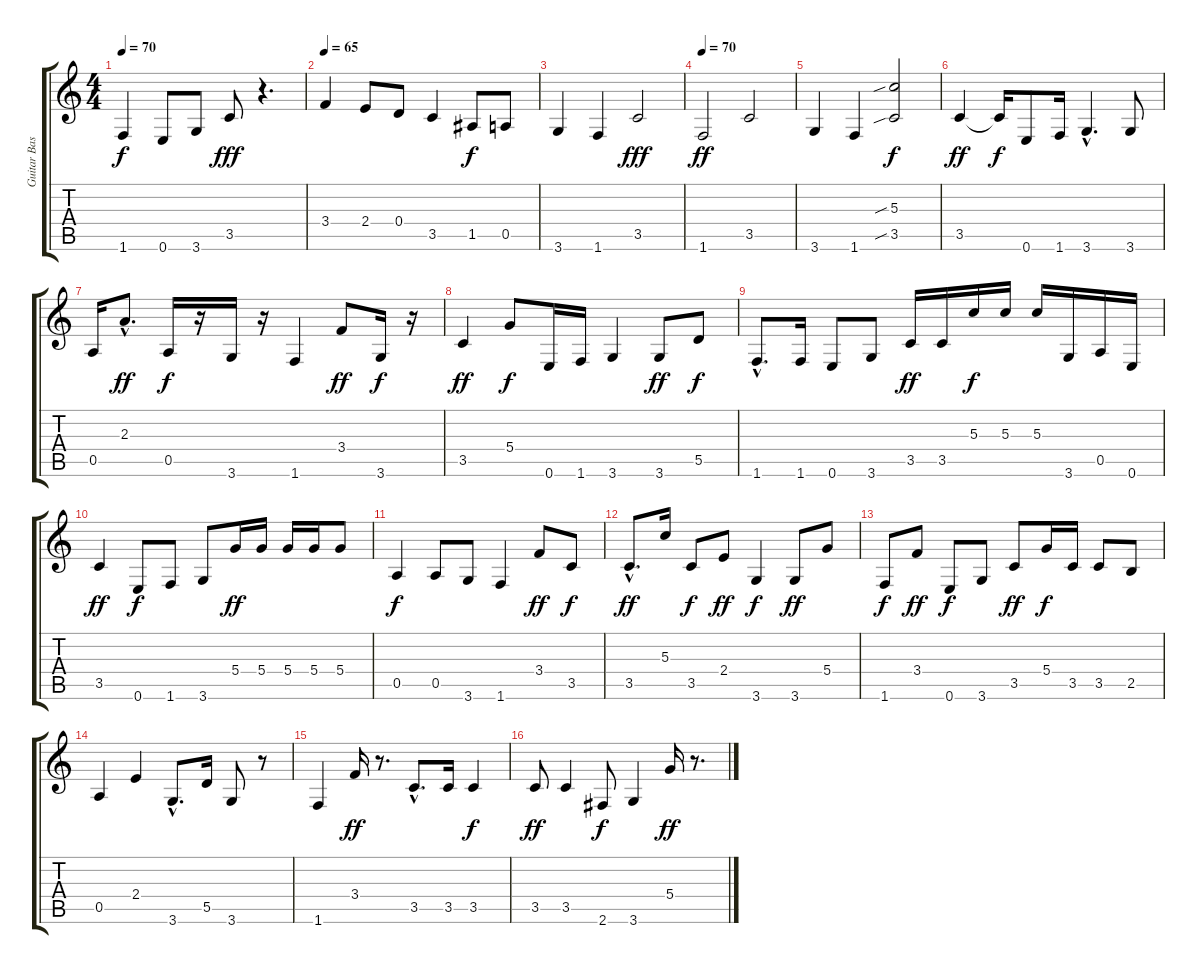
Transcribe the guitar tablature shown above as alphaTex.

\track ("Guitar Bass (John)" "Guitar Bas") {instrument electricguitarmuted}
\staff {score tabs}
\tuning (E4 B3 G3 D3 A2 E2) {hide}
\ts (4 4)
\tempo 70
\clef g2
\ks c
1.6.4{dy f} 0.6.8 3.6.8 3.5.8{dy fff} r.4{d} |
\tempo 65
3.4.4 2.4.8 0.4.8 3.5.4 1.5.8{dy f} 0.5.8 |
3.6.4 1.6.4 3.5.2{dy fff} |
\tempo 70
1.6.2{dy ff} 3.5.2 |
3.6.4 1.6.4 (5.3{sib} 3.5{sib}).2{dy f} |
3.5.4{dy ff} 3.5{t}.16{dy f} 0.6.8 1.6.16 3.6{hac}.4{d} 3.6.8 |
0.5.16 2.3{hac}.8{d dy ff} 0.5.16{dy f} r.16 3.6.16 r.16 1.6.4 3.4.8{dy ff} 3.6.16{dy f} r.16 |
3.5.4{dy ff} 5.4.8{dy f} 0.6.16 1.6.16 3.6.4 3.6.8{dy ff} 5.5.8{dy f} |
1.6{hac}.8{d} 1.6.16 0.6.8 3.6.8 3.5.16{dy ff} 3.5.16 5.3.16{dy f} 5.3.16 5.3.16 3.6.16 0.5.16 0.6.16 |
3.5.4{dy ff} 0.6.8{dy f} 1.6.8 3.6.8 5.4.16{dy ff} 5.4.16 5.4.16 5.4.16 5.4.8 |
0.5.4{dy f} 0.5.8 3.6.8 1.6.4 3.4.8{dy ff} 3.5.8{dy f} |
3.5{hac}.8{d dy ff} 5.3.16 3.5.8{dy f} 2.4.8{dy ff} 3.6.4{dy f} 3.6.8{dy ff} 5.4.8 |
1.6.8{dy f} 3.4.8{dy ff} 0.6.8{dy f} 3.6.8 3.5.8{dy ff} 5.4.16{dy f} 3.5.16 3.5.8 2.5.8 |
0.5.4 2.4.4 3.6{hac}.8{d} 5.5.16 3.6.8 r.8 |
1.6.4 3.4.16{dy ff} r.8{d} 3.5{hac}.8{d} 3.5.16 3.5.4{dy f} |
3.5.8{dy ff} 3.5.4 2.6.8{dy f} 3.6.4 5.4.16{dy ff} r.8{d}
